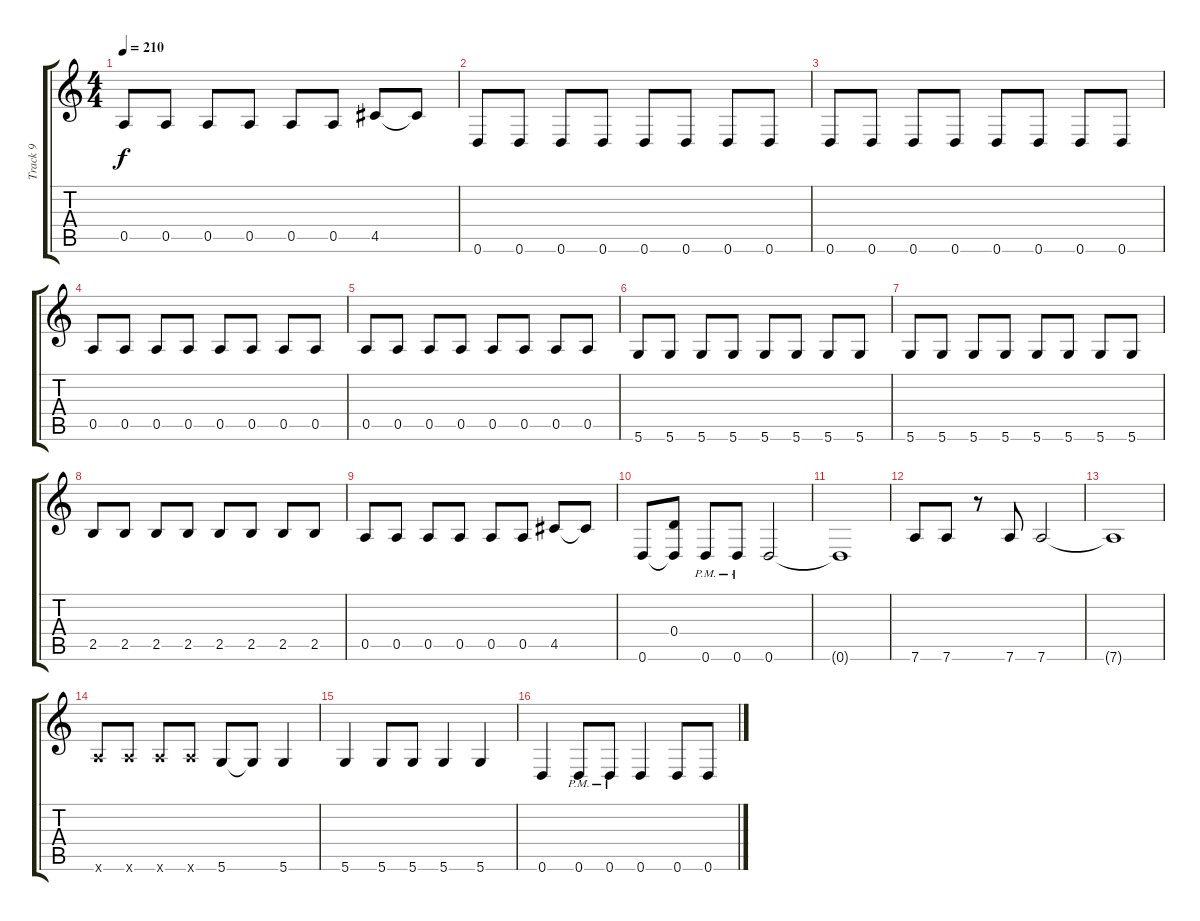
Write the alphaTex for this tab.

\track ("Track 9" "Track 9") {instrument electricbasspick}
\staff {score tabs}
\tuning (E4 B3 G3 D3 A2 D2) {hide}
\ts (4 4)
\tempo 210
\clef g2
\ks c
0.5.8{dy f} 0.5.8 0.5.8 0.5.8 0.5.8 0.5.8 4.5.8 4.5{t}.8 |
0.6.8 0.6.8 0.6.8 0.6.8 0.6.8 0.6.8 0.6.8 0.6.8 |
0.6.8 0.6.8 0.6.8 0.6.8 0.6.8 0.6.8 0.6.8 0.6.8 |
0.5.8 0.5.8 0.5.8 0.5.8 0.5.8 0.5.8 0.5.8 0.5.8 |
0.5.8 0.5.8 0.5.8 0.5.8 0.5.8 0.5.8 0.5.8 0.5.8 |
5.6.8 5.6.8 5.6.8 5.6.8 5.6.8 5.6.8 5.6.8 5.6.8 |
5.6.8 5.6.8 5.6.8 5.6.8 5.6.8 5.6.8 5.6.8 5.6.8 |
2.5.8 2.5.8 2.5.8 2.5.8 2.5.8 2.5.8 2.5.8 2.5.8 |
0.5.8 0.5.8 0.5.8 0.5.8 0.5.8 0.5.8 4.5.8 4.5{t}.8 |
0.6.8 (0.4 0.6{t}).8 0.6{pm}.8 0.6{pm}.8 0.6.2 |
0.6{t}.1 |
7.6.8 7.6.8 r.8 7.6.8 7.6.2 |
7.6{t}.1 |
7.6{x}.8 7.6{x}.8 7.6{x}.8 7.6{x}.8 5.6.8 5.6{t}.8 5.6.4 |
5.6.4 5.6.8 5.6.8 5.6.4 5.6.4 |
0.6.4 0.6{pm}.8 0.6{pm}.8 0.6.4 0.6.8 0.6.8
